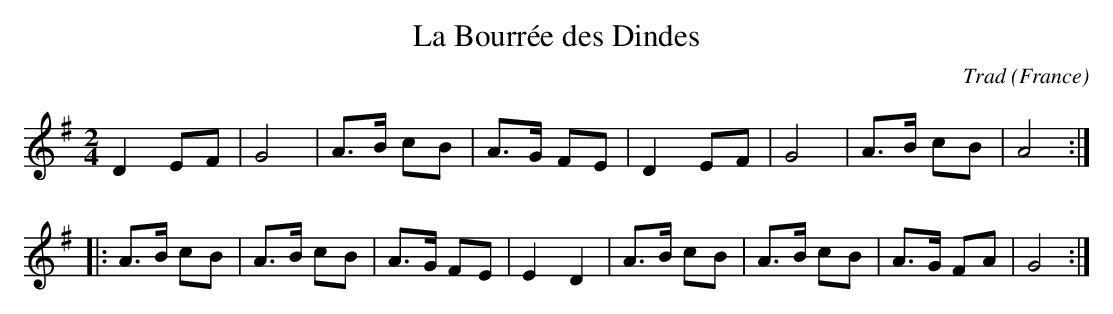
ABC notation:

X:1
T:La Bourrée des Dindes
C:Trad
L:1/8
M:2/4
O:France
K:G major
D2 EF|G4|A3/2B/2 cB|A3/2G/2 FE|D2 EF|G4|A3/2B/2 cB|A4:| !
|:A3/2B/2 cB|A3/2B/2 cB|A3/2G/2 FE|E2 D2|A3/2B/2 cB|A3/2B/2 cB|A3/2G/2 FA|G4:|
